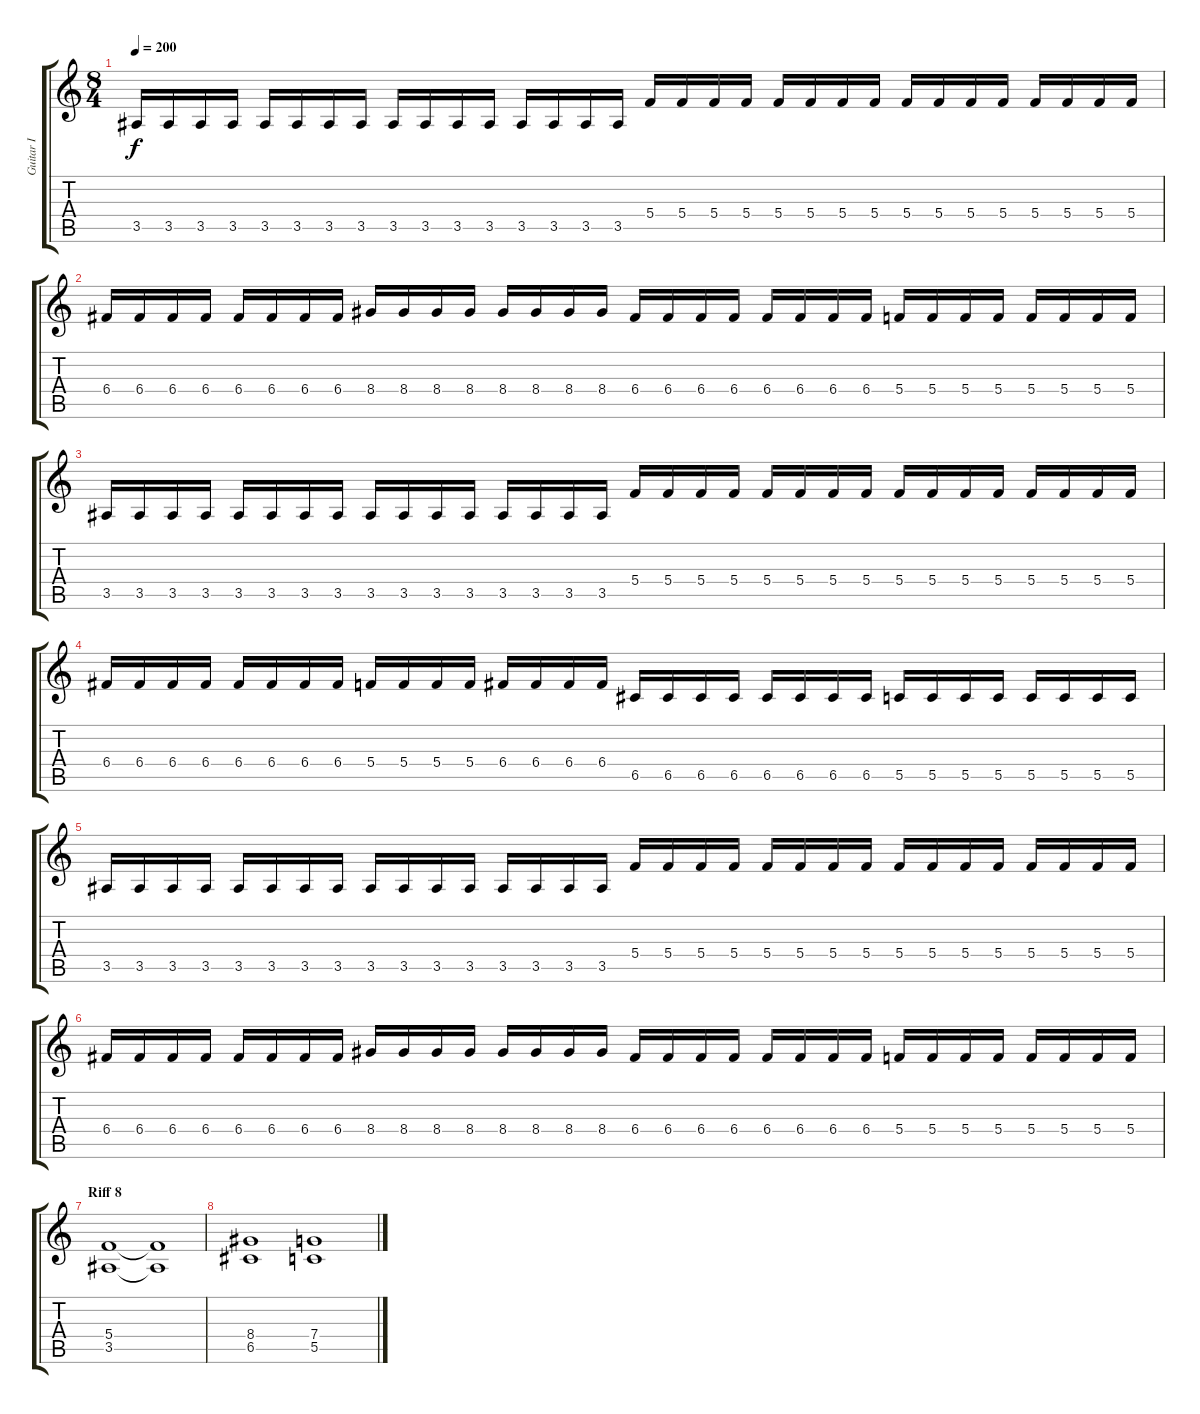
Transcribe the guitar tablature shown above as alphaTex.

\track ("Guitar I" "Guitar I") {instrument distortionguitar}
\staff {score tabs}
\tuning (D4 A3 F3 C3 G2 D2) {hide}
\ts (8 4)
\tempo 200
\clef g2
\ks c
3.5.16{dy f} 3.5.16 3.5.16 3.5.16 3.5.16 3.5.16 3.5.16 3.5.16 3.5.16 3.5.16 3.5.16 3.5.16 3.5.16 3.5.16 3.5.16 3.5.16 5.4.16 5.4.16 5.4.16 5.4.16 5.4.16 5.4.16 5.4.16 5.4.16 5.4.16 5.4.16 5.4.16 5.4.16 5.4.16 5.4.16 5.4.16 5.4.16 |
6.4.16 6.4.16 6.4.16 6.4.16 6.4.16 6.4.16 6.4.16 6.4.16 8.4.16 8.4.16 8.4.16 8.4.16 8.4.16 8.4.16 8.4.16 8.4.16 6.4.16 6.4.16 6.4.16 6.4.16 6.4.16 6.4.16 6.4.16 6.4.16 5.4.16 5.4.16 5.4.16 5.4.16 5.4.16 5.4.16 5.4.16 5.4.16 |
3.5.16 3.5.16 3.5.16 3.5.16 3.5.16 3.5.16 3.5.16 3.5.16 3.5.16 3.5.16 3.5.16 3.5.16 3.5.16 3.5.16 3.5.16 3.5.16 5.4.16 5.4.16 5.4.16 5.4.16 5.4.16 5.4.16 5.4.16 5.4.16 5.4.16 5.4.16 5.4.16 5.4.16 5.4.16 5.4.16 5.4.16 5.4.16 |
6.4.16 6.4.16 6.4.16 6.4.16 6.4.16 6.4.16 6.4.16 6.4.16 5.4.16 5.4.16 5.4.16 5.4.16 6.4.16 6.4.16 6.4.16 6.4.16 6.5.16 6.5.16 6.5.16 6.5.16 6.5.16 6.5.16 6.5.16 6.5.16 5.5.16 5.5.16 5.5.16 5.5.16 5.5.16 5.5.16 5.5.16 5.5.16 |
3.5.16 3.5.16 3.5.16 3.5.16 3.5.16 3.5.16 3.5.16 3.5.16 3.5.16 3.5.16 3.5.16 3.5.16 3.5.16 3.5.16 3.5.16 3.5.16 5.4.16 5.4.16 5.4.16 5.4.16 5.4.16 5.4.16 5.4.16 5.4.16 5.4.16 5.4.16 5.4.16 5.4.16 5.4.16 5.4.16 5.4.16 5.4.16 |
6.4.16 6.4.16 6.4.16 6.4.16 6.4.16 6.4.16 6.4.16 6.4.16 8.4.16 8.4.16 8.4.16 8.4.16 8.4.16 8.4.16 8.4.16 8.4.16 6.4.16 6.4.16 6.4.16 6.4.16 6.4.16 6.4.16 6.4.16 6.4.16 5.4.16 5.4.16 5.4.16 5.4.16 5.4.16 5.4.16 5.4.16 5.4.16 |
\section ("" "Riff 8")
(5.4 3.5).1 (5.4{t} 3.5{t}).1 |
(8.4 6.5).1 (7.4 5.5).1
